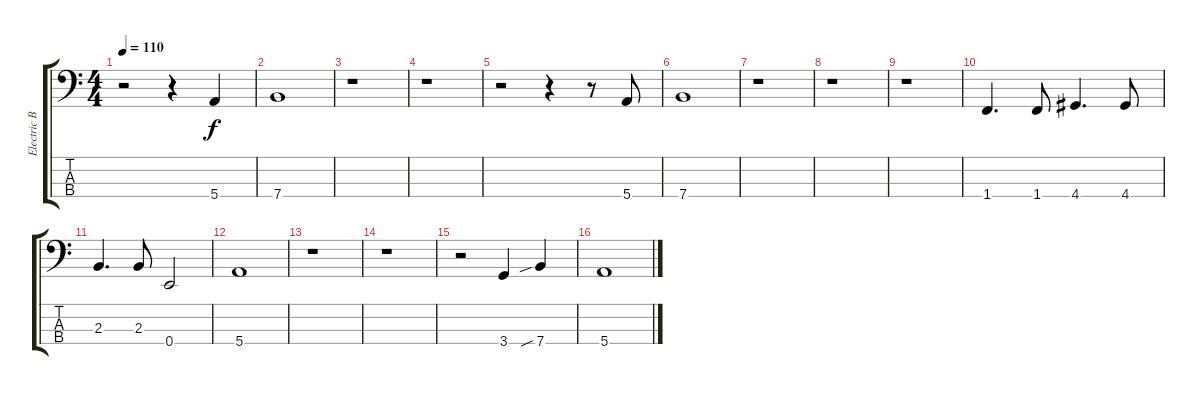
\track ("Electric Bass" "Electric B") {instrument electricbassfinger}
\staff {score tabs}
\tuning (G2 D2 A1 E1) {hide}
\ts (4 4)
\tempo 110
\clef f4
\ks c
r.2{dy f} r.4 5.4.4 |
7.4.1 |
r.1 |
r.1 |
r.2 r.4 r.8 5.4.8 |
7.4.1 |
r.1 |
r.1 |
r.1 |
1.4.4{d} 1.4.8 4.4.4{d} 4.4.8 |
2.3.4{d} 2.3.8 0.4.2 |
5.4.1 |
r.1 |
r.1 |
r.2 3.4.4 7.4{sib}.4 |
5.4.1
